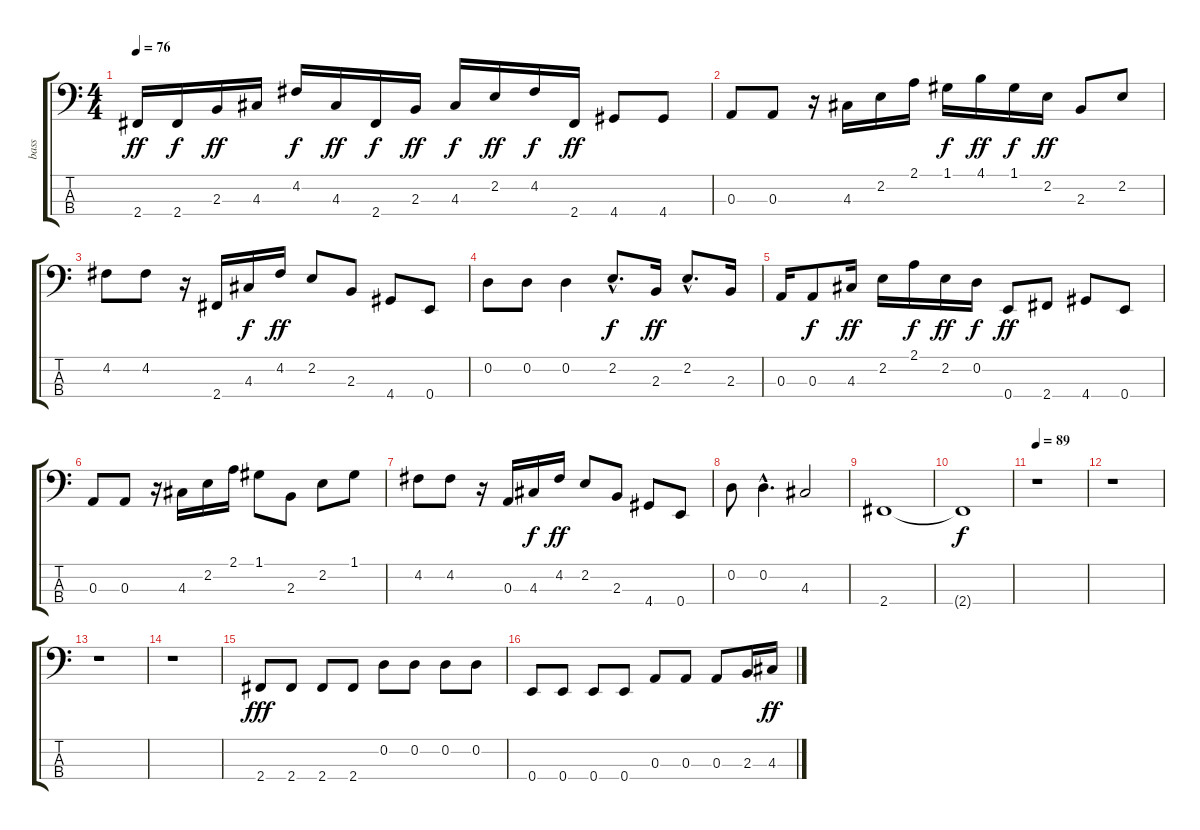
\track ("bass" "bass") {instrument electricbasspick}
\staff {score tabs}
\tuning (G2 D2 A1 E1) {hide}
\ts (4 4)
\tempo 76
\clef f4
\ks c
2.4.16{dy ff} 2.4.16{dy f} 2.3.16{dy ff} 4.3.16 4.2.16{dy f} 4.3.16{dy ff} 2.4.16{dy f} 2.3.16{dy ff} 4.3.16{dy f} 2.2.16{dy ff} 4.2.16{dy f} 2.4.16{dy ff} 4.4.8 4.4.8 |
0.3.8 0.3.8 r.16 4.3.16 2.2.16 2.1.16 1.1.16{dy f} 4.1.16{dy ff} 1.1.16{dy f} 2.2.16{dy ff} 2.3.8 2.2.8 |
4.2.8 4.2.8 r.16 2.4.16 4.3.16{dy f} 4.2.16{dy ff} 2.2.8 2.3.8 4.4.8 0.4.8 |
0.2.8 0.2.8 0.2.4 2.2{hac}.8{d dy f} 2.3.16{dy ff} 2.2{hac}.8{d} 2.3.16 |
0.3.16 0.3.8{dy f} 4.3.16{dy ff} 2.2.16 2.1.16{dy f} 2.2.16{dy ff} 0.2.16{dy f} 0.4.8{dy ff} 2.4.8 4.4.8 0.4.8 |
0.3.8 0.3.8 r.16 4.3.16 2.2.16 2.1.16 1.1.8 2.3.8 2.2.8 1.1.8 |
4.2.8 4.2.8 r.16 0.3.16 4.3.16{dy f} 4.2.16{dy ff} 2.2.8 2.3.8 4.4.8 0.4.8 |
0.2.8 0.2{hac}.4{d} 4.3.2 |
2.4.1 |
2.4{t}.1{dy f} |
\tempo 89
r.1 |
r.1 |
r.1 |
r.1 |
2.4.8{dy fff} 2.4.8 2.4.8 2.4.8 0.2.8 0.2.8 0.2.8 0.2.8 |
0.4.8 0.4.8 0.4.8 0.4.8 0.3.8 0.3.8 0.3.8 2.3.16 4.3.16{dy ff}
